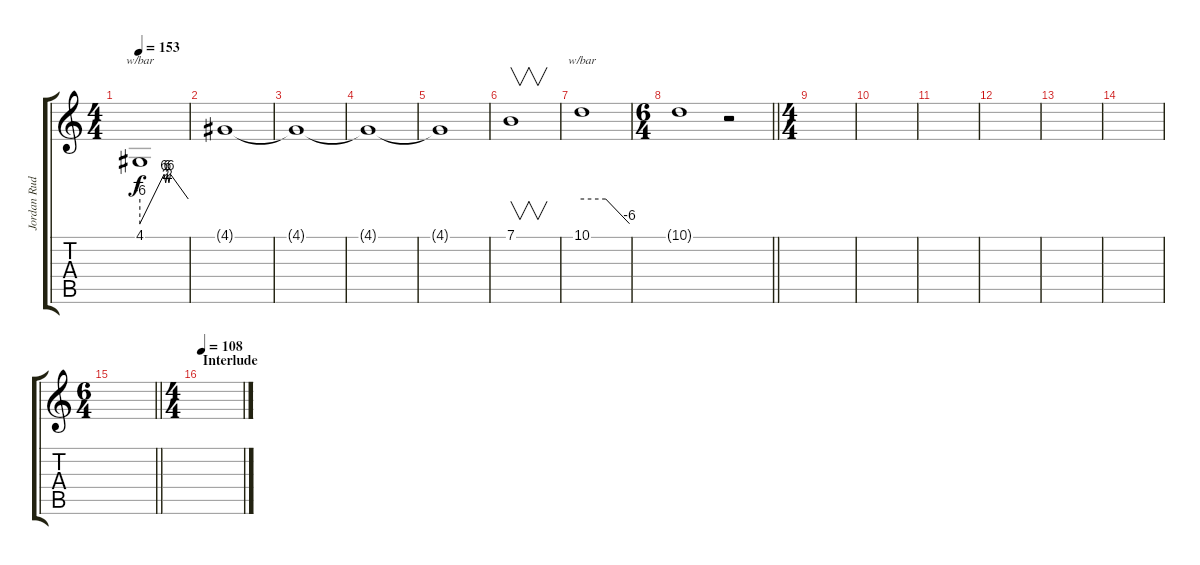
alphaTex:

\track ("Jordan Rudess" "Jordan Rud") {instrument stringensemble1}
\staff {score tabs}
\tuning (E4 B3 G3 D3 A2 D2) {hide}
\ts (4 4)
\tempo 153
\clef g2
\ks c
4.1.1{tbe (custom default 0 -24 30 24 32 8 34 24 36 8 38 24 60 0) dy f instrument lead2sawtooth} |
4.1{t}.1 |
4.1{t}.1 |
4.1{t}.1 |
4.1{t}.1 |
7.1.1{v} |
10.1.1{tbe (custom default 0 0 30 0 60 -24)} |
\ts (6 4)
\barLineRight lightlight
10.1{t}.1 r.2 |
\ts (4 4)
|
|
|
|
|
|
\ts (6 4)
\barLineRight lightlight
|
\ts (4 4)
\section ("" "Interlude")
\tempo 108
